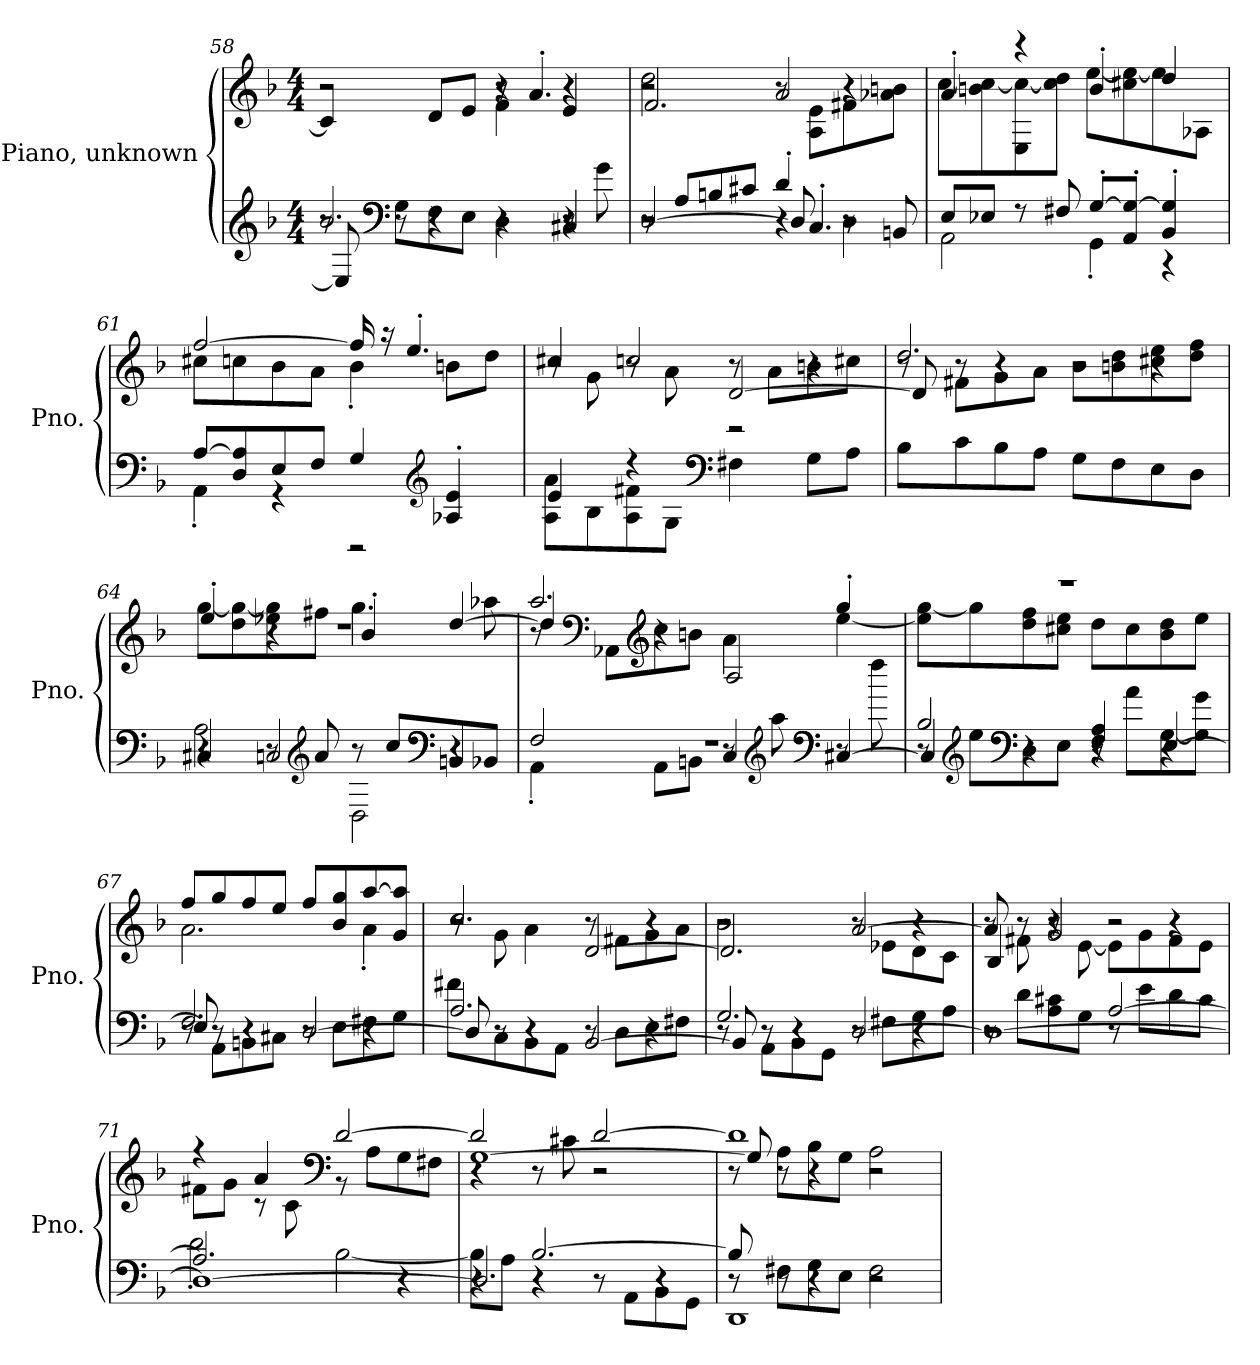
**kern	**kern
*part1	*part1
*staff2	*staff1
*I"Piano, unknown	*
*I'Pno.	*
*clefG2	*clefG2
*k[b-]	*k[b-]
*M4/4	*M4/4
=58	=58
*^	*^
*	*^	*	*^
2.b-/	8r	8E/]	2r	2r	4c#/]
*clefF4	*	*	*	*	*
.	8G\L	8r	.	.	.
.	8F\	4r	.	.	8d/L
.	8E\J	.	.	.	8e/J
.	4D\	4r	8r	4f\	4r
.	.	.	4.a'/	.	.
4r	8r	4C#X/	.	4r	4e/
.	8g\	.	.	.	.
=59	=59	=59	=59	=59	=59
8r	2r	[2D/	2r	2dd\	2.f/
8A/L	.	.	.	.	.
8Bn/	.	.	.	.	.
8c#X/J	.	.	.	.	.
4d'/	4r	8D/]	2a/	8r	.
.	.	4.C'/	.	8A\ 8e\L	.
8r	4D\	.	.	8f#X\	4r
8BBn/	.	.	.	8a-X\ 8bn\J	.
*	*v	*v	*	*	*
*	*	*	*v	*v
!!LO:PB:g=z
=60	=60	=60	=60
8E/L	2AA\	4a'/	[8cc\L
8E-X/J	.	.	8bn\ 8cc\_
8r	.	4r	8E\ 8cc\_
8F#X/	.	.	8cc\] 8dd\J
[8G'/L	4GG'\	4b'/	[8ee\L
8AA/' 8G/_'J	.	.	8cc#X\ 8ee\_
4BB-/' 4G/]'	4r	4dd/	8ee\]
.	.	.	8A-X\J
=61	=61	=61	=61
[8A/L	4AA'\	[2ff/	8cc#X\L
8D/ 8A/]	.	.	8ccn\
8E/	4r	.	8b-\
8F/J	.	.	8a\J
4G/	2r	16ff/]	4b-'\
.	.	16r	.
.	.	4.ee'/	.
*clefG2	*	*	*
4A-X/' 4e/'	.	.	8bn\L
.	.	.	8dd\J
=62	=62	=62	=62
*	*	*	*^
4e/	8A\ 8a\L	4cc#X/	8r	2r
.	8B-\	.	8g\	.
4r	8A\ 8f#X\	2ccn/	8r	.
.	8G\J	.	8a\	.
*clefF4	*	*	*	*
2r	4F#X\	.	8r	[2d/
.	.	.	8a\L	.
.	8G\L	4r	8bn\	.
.	8A\J	.	8cc#X\J	.
*v	*v	*	*	*
!!LO:LB:g=z	!!	!!
=63	=63	=63	=63
8B-\L	2.dd/	8r	8d/]
8c\	.	8f#X\L	8r
8B-\	.	8g\	4r
8A\J	.	8a\J	.
8G\L	.	8b-\L	2r
8F\	.	8bn\ 8dd\	.
8E\	4r	8cc#X\ 8ee\	.
8D\J	.	8dd\ 8ff\J	.
=64	=64	=64	=64
*^	*	*	*
*	*^	*	*	*
4C#X/	2A\	4r	1r	[8gg\L	4ee'/
.	.	.	.	8dd\ 8gg\_	.
8r	.	2Cn/	.	8ee-X\ 8gg\]	4r
*clefG2	*	*	*	*	*
8a/	.	.	.	8ff#X\J	.
8r	2D\	.	.	4.gg\	4b-'/
8cc/L	.	.	.	.	.
*clefF4	*	*	*	*	*
8BBn/	.	4r	.	.	[4dd/
8BB-X/J	.	.	.	8aa-X\	.
!!LO:LB:g=z	!!	!!
=65	=65	=65	=65	=65	=65
1r	4AA'\	2F/	2.aa/	8r	4dd/]
*	*	*	*clefF4	*	*
.	.	.	.	8AA-X\L	.
*	*	*	*clefG2	*	*
.	8AA\L	.	.	8cc\	4r
.	8BBn\J	.	.	8bn\J	.
.	8r	4C/	.	4a\	2A/
*clefG2	*	*	*	*	*
.	8aa\	.	.	.	.
*clefF4	*	*	*	*	*
.	8r	[4C#X/	4gg'/	[4ee\	.
.	8ff\	.	.	.	.
*	*	*	*	*v	*v
=66	=66	=66	=66	=66
2B-/	8r	4C#/]	1r	8ee\] [8gg\L
*clefG2	*	*	*	*
.	8ee\L	.	.	8gg\]
*clefF4	*	*	*	*
.	8D\	4r	.	8dd\ 8ff\
.	8E\J	.	.	8cc#X\ 8ee\J
4F/ 4A/	8r	4r	.	8dd\L
.	8a\L	.	.	8cc#\
4r	[8G\	[4E/	.	8b-\ 8dd\
.	8G\] 8g\J	.	.	8ee\J
=67	=67	=67	=67	=67
2.F/	8r	8E/]	8ff/L	2.a\
.	8AA\L	8r	8gg/	.
.	8BBn\	4r	8ff/	.
.	8C#X\J	.	8ee/J	.
.	8r	[2D/	8ff/L	.
.	8E\L	.	8b-/ 8gg/	.
4r	8F#X\	.	[8aa/	4a'\
.	8G\J	.	8g/ 8aa/]J	.
!!LO:LB:g=z
=68	=68	=68	=68	=68
*	*	*	*	*^
2.A/	8f#X\L	8D/]	2.cc/	8r	2r
.	8C\	8r	.	8g\	.
.	8BB-\	4r	.	4a\	.
.	8AA\J	.	.	.	.
.	8r	[2BB-/	.	8r	[2d/
.	8D\L	.	.	8f#X\L	.
4r	8E\	.	4r	8g\	.
.	8F#X\J	.	.	8a\J	.
=69	=69	=69	=69	=69	=69
2.G/	8r	8BB-/]	2r	2b-\	2.d/]
.	8AA\L	8r	.	.	.
.	8BB-\	4r	.	.	.
.	8GG\J	.	.	.	.
.	8r	[2D/	[2a/	8r	.
.	8F#X\L	.	.	8e-X\L	.
4r	8G\	.	.	8d\	4r
.	8A\J	.	.	8c\J	.
=70	=70	=70	=70	=70	=70
2r	8r	1D_	8a/]	8r	4B-/
.	8d\L	.	8r	8f#X\	.
.	8A\ 8c#X\	.	2g/	8r	4r
.	8G\J	.	.	[8e\	.
[2A/	8r	.	.	8e\L]	2r
.	8e\L	.	.	8g\	.
.	8d\	.	4r	8f#\	.
.	8c#\J	.	.	8e\J	.
*	*	*	*	*v	*v
!!LO:LB:g=z
=71	=71	=71	=71	=71
2.A/]	2d'\	1D_	4r	8f#X\L
.	.	.	.	8g\J
.	.	.	4a/	8r
.	.	.	.	8c\
*	*	*	*clefF4	*
.	[2B-\	.	[2d/	8r
.	.	.	.	8A\L
4r	.	.	.	8G\
.	.	.	.	8F#X\J
=72	=72	=72	=72	=72
*	*	*	*	*^
4r	8B-\L]	2.D/]	2d/]	4r	[1G
.	8A\J	.	.	.	.
[2.B-/	4r	.	.	8r	.
.	.	.	.	8c#X\	.
.	8r	.	[2d/	2r	.
.	8AA\L	.	.	.	.
.	8BB-\	4r	.	.	.
.	8GG\J	.	.	.	.
=73	=73	=73	=73	=73	=73
8B-/]	8r	1DD	1d]	8r	8G/]
8r	8F#X\L	.	.	8A\L	8r
4r	8G\	.	.	8B-\	4r
.	8E\J	.	.	8G\J	.
2r	2F#\	.	.	2A\	2r
*v	*v	*v	*	*	*
*	*v	*v	*v
=	=
*-	*-
